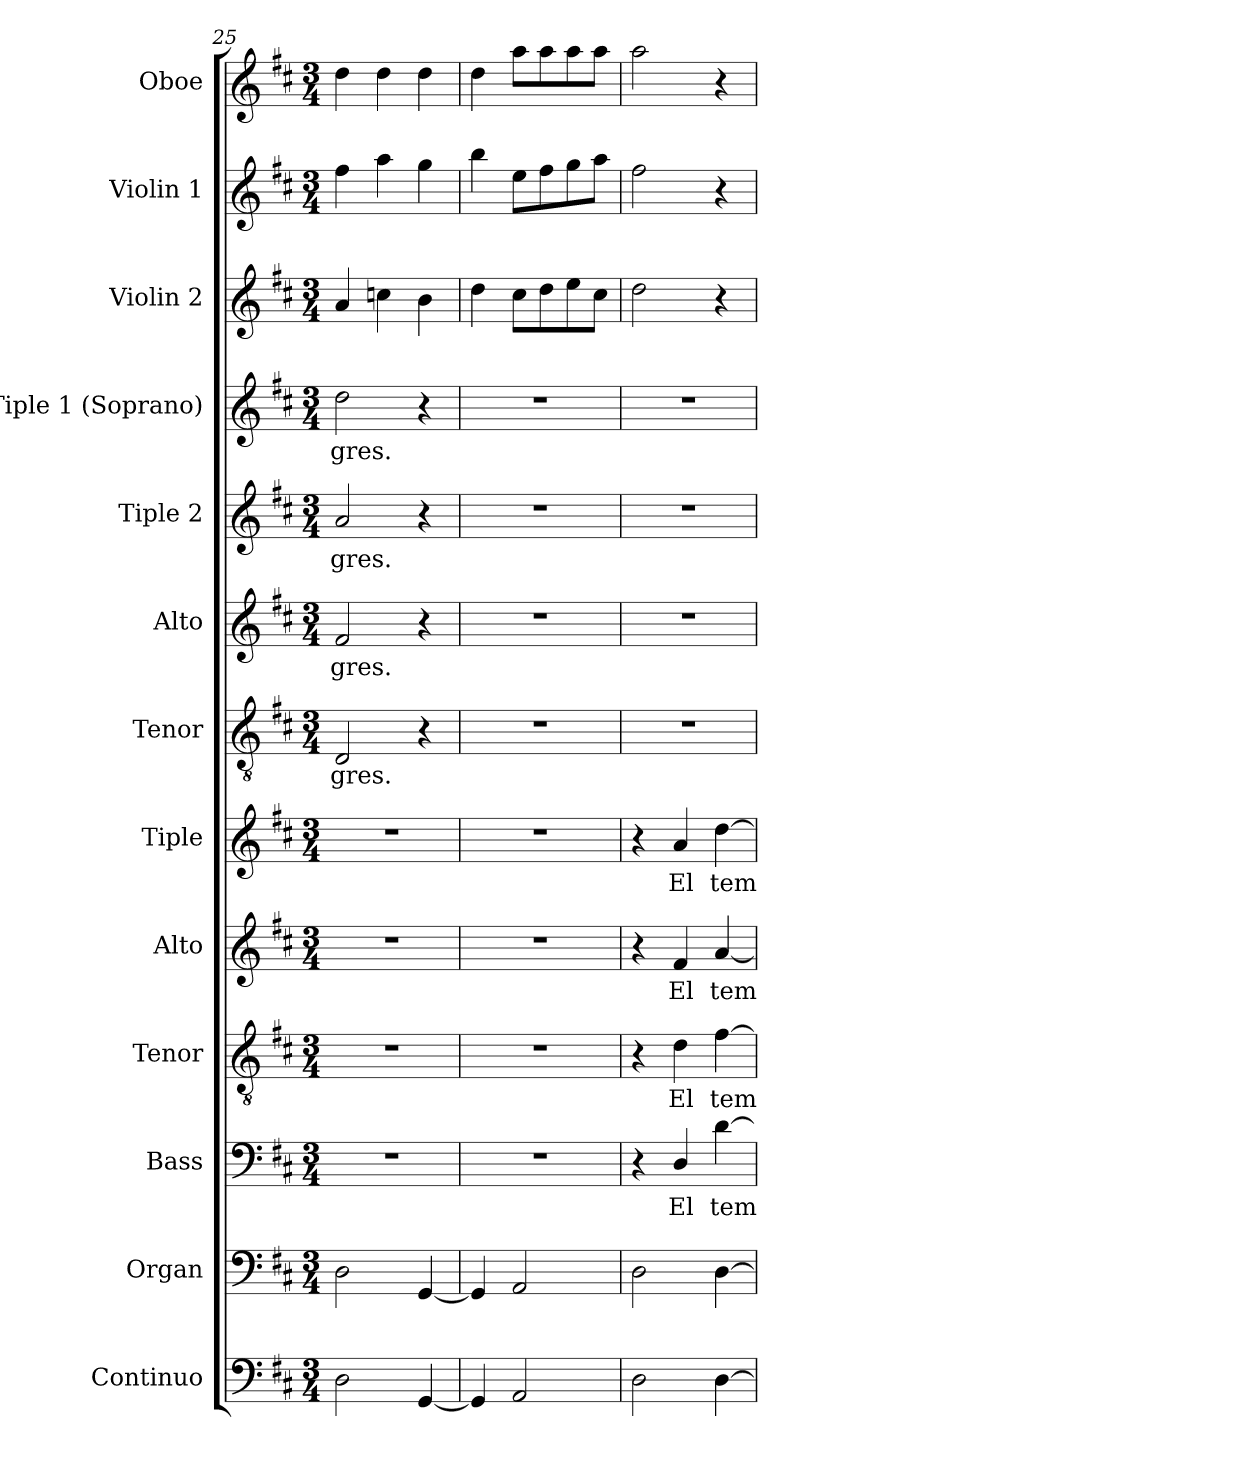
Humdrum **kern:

**kern	**kern	**kern	**text	**kern	**text	**kern	**text	**kern	**text	**kern	**text	**kern	**text	**kern	**text	**kern	**text	**kern	**kern	**kern
*part13	*part12	*part11	*part11	*part10	*part10	*part9	*part9	*part8	*part8	*part7	*part7	*part6	*part6	*part5	*part5	*part4	*part4	*part3	*part2	*part1
*staff13	*staff12	*staff11	*staff11	*staff10	*staff10	*staff9	*staff9	*staff8	*staff8	*staff7	*staff7	*staff6	*staff6	*staff5	*staff5	*staff4	*staff4	*staff3	*staff2	*staff1
*I"Continuo	*I"Organ	*I"Bass	*	*I"Tenor	*	*I"Alto	*	*I"Tiple	*	*I"Tenor	*	*I"Alto	*	*I"Tiple 2	*	*I"Tiple 1 (Soprano)	*	*I"Violin 2	*I"Violin 1	*I"Oboe
*I'Cont.	*I'Org.	*I'B.	*	*I'T.	*	*I'A.	*	*	*	*I'T.	*	*I'A.	*	*	*	*I'S1.	*	*I'Vln. 2	*I'Vln. 1	*I'Ob.
*clefF4	*clefF4	*clefF4	*	*clefGv2	*	*clefG2	*	*clefG2	*	*clefGv2	*	*clefG2	*	*clefG2	*	*clefG2	*	*clefG2	*clefG2	*clefG2
*	*	*	*	*ITrd7c12	*	*	*	*	*	*ITrd7c12	*	*	*	*	*	*	*	*	*	*
*k[f#c#]	*k[f#c#]	*k[f#c#]	*	*k[f#c#]	*	*k[f#c#]	*	*k[f#c#]	*	*k[f#c#]	*	*k[f#c#]	*	*k[f#c#]	*	*k[f#c#]	*	*k[f#c#]	*k[f#c#]	*k[f#c#]
*D:	*D:	*D:	*	*D:	*	*D:	*	*D:	*	*D:	*	*D:	*	*D:	*	*D:	*	*D:	*D:	*D:
*M3/4	*M3/4	*M3/4	*	*M3/4	*	*M3/4	*	*M3/4	*	*M3/4	*	*M3/4	*	*M3/4	*	*M3/4	*	*M3/4	*M3/4	*M3/4
=25	=25	=25	=25	=25	=25	=25	=25	=25	=25	=25	=25	=25	=25	=25	=25	=25	=25	=25	=25	=25
!	!	!LO:N:vis=1	!	!LO:N:vis=1	!	!LO:N:vis=1	!	!LO:N:vis=1	!	!	!	!	!	!	!	!	!	!	!	!
!	!	!	!	!	!	!	!	!	!	!	!LO:LY:b:color=#000000	!	!	!	!	!	!	!	!	!
!	!	!	!	!	!	!	!	!	!	!	!	!	!LO:LY:b:color=#000000	!	!	!	!	!	!	!
!	!	!	!	!	!	!	!	!	!	!	!	!	!	!	!LO:LY:b:color=#000000	!	!	!	!	!
!	!	!	!	!	!	!	!	!	!	!	!	!	!	!	!	!	!LO:LY:b:color=#000000	!	!	!
2Di\	2Di\	2.r	.	2.r	.	2.r	.	2.r	.	2DDi/	-gres.	2f#i/	-gres.	2ai/	-gres.	2ddi\	-gres.	4ai/	4ff#i\	4ddi\
.	.	.	.	.	.	.	.	.	.	.	.	.	.	.	.	.	.	4ccni\	4aai\	4ddi\
[4GGi/	[4GGi/	.	.	.	.	.	.	.	.	4r	.	4r	.	4r	.	4r	.	4bi\	4ggi\	4ddi\
=26	=26	=26	=26	=26	=26	=26	=26	=26	=26	=26	=26	=26	=26	=26	=26	=26	=26	=26	=26	=26
!	!	!LO:N:vis=1	!	!LO:N:vis=1	!	!LO:N:vis=1	!	!LO:N:vis=1	!	!LO:N:vis=1	!	!LO:N:vis=1	!	!LO:N:vis=1	!	!LO:N:vis=1	!	!	!	!
4GGi/]	4GGi/]	2.r	.	2.r	.	2.r	.	2.r	.	2.r	.	2.r	.	2.r	.	2.r	.	4ddi\	4bbi\	4ddi\
2AAi/	2AAi/	.	.	.	.	.	.	.	.	.	.	.	.	.	.	.	.	8cc#i\L	8eei\L	8aai\L
.	.	.	.	.	.	.	.	.	.	.	.	.	.	.	.	.	.	8ddi\	8ff#i\	8aai\
.	.	.	.	.	.	.	.	.	.	.	.	.	.	.	.	.	.	8eei\	8ggi\	8aai\
.	.	.	.	.	.	.	.	.	.	.	.	.	.	.	.	.	.	8cc#i\J	8aai\J	8aai\J
!!LO:PB:g=z
=27	=27	=27	=27	=27	=27	=27	=27	=27	=27	=27	=27	=27	=27	=27	=27	=27	=27	=27	=27	=27
!	!	!	!	!	!	!	!	!	!	!LO:N:vis=1	!	!LO:N:vis=1	!	!LO:N:vis=1	!	!LO:N:vis=1	!	!	!	!
2Di\	2Di\	4r	.	4r	.	4r	.	4r	.	2.r	.	2.r	.	2.r	.	2.r	.	2ddi\	2ff#i\	2aai\
!	!	!	!LO:LY:b:color=#000000	!	!	!	!	!	!	!	!	!	!	!	!	!	!	!	!	!
!	!	!	!	!	!LO:LY:b:color=#000000	!	!	!	!	!	!	!	!	!	!	!	!	!	!	!
!	!	!	!	!	!	!	!LO:LY:b:color=#000000	!	!	!	!	!	!	!	!	!	!	!	!	!
!	!	!	!	!	!	!	!	!	!LO:LY:b:color=#000000	!	!	!	!	!	!	!	!	!	!	!
.	.	4Di/	El	4Di\	El	4f#i/	El	4ai/	El	.	.	.	.	.	.	.	.	.	.	.
!	!	!	!LO:LY:b:color=#000000	!	!	!	!	!	!	!	!	!	!	!	!	!	!	!	!	!
!	!	!	!	!	!LO:LY:b:color=#000000	!	!	!	!	!	!	!	!	!	!	!	!	!	!	!
!	!	!	!	!	!	!	!LO:LY:b:color=#000000	!	!	!	!	!	!	!	!	!	!	!	!	!
!	!	!	!	!	!	!	!	!	!LO:LY:b:color=#000000	!	!	!	!	!	!	!	!	!	!	!
[4Di\	[4Di\	[4di\	tem-	[4F#i\	tem-	[4ai/	tem-	[4ddi\	tem-	.	.	.	.	.	.	.	.	4r	4r	4r
=	=	=	=	=	=	=	=	=	=	=	=	=	=	=	=	=	=	=	=	=
*-	*-	*-	*-	*-	*-	*-	*-	*-	*-	*-	*-	*-	*-	*-	*-	*-	*-	*-	*-	*-
